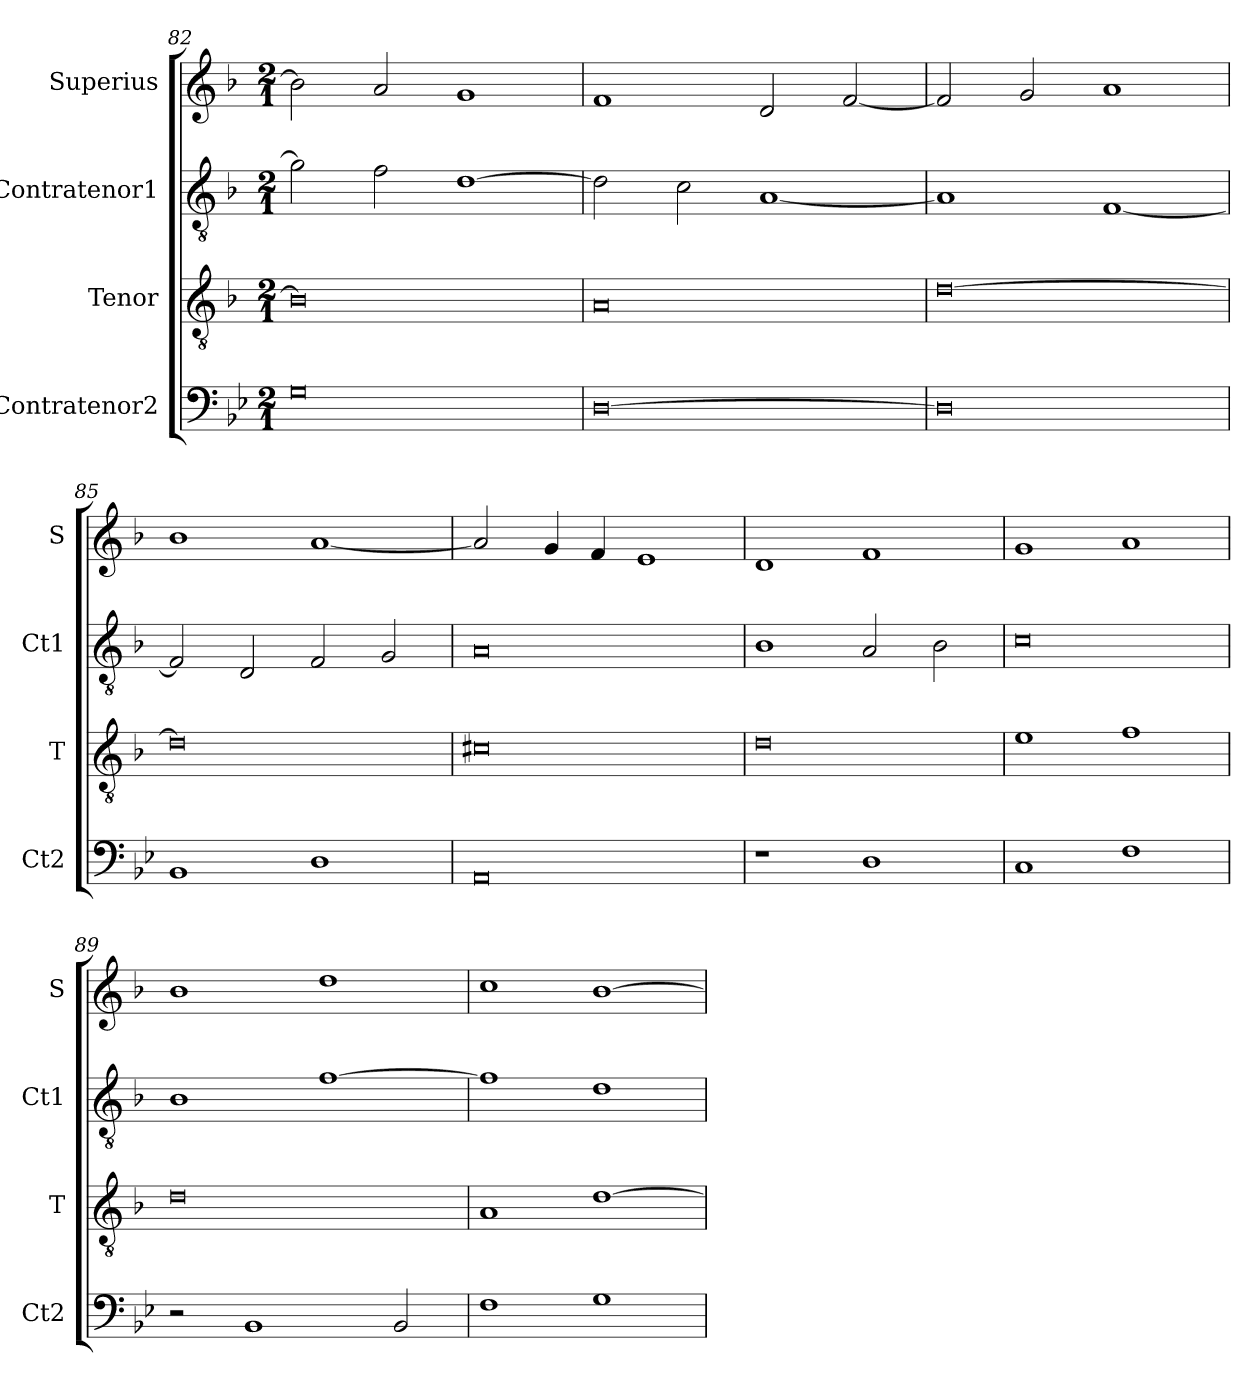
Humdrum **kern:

**kern	**kern	**kern	**kern
*part4	*part3	*part2	*part1
*staff4	*staff3	*staff2	*staff1
*I"Contratenor2	*I"Tenor	*I"Contratenor1	*I"Superius
*I'Ct2	*I'T	*I'Ct1	*I'S
*clefF4	*clefGv2	*clefGv2	*clefG2
*k[b-e-]	*k[b-]	*k[b-]	*k[b-]
*M2/1	*M2/1	*M2/1	*M2/1
=82	=82	=82	=82
0G	0B-]	2g\]	2b-\]
.	.	2f\	2a/
.	.	[1d	1g
=83	=83	=83	=83
[0D	0A	2d\]	1f
.	.	2c\	.
.	.	[1A	2d/
.	.	.	[2f/
=84	=84	=84	=84
0D]	[0d	1A]	2f/]
.	.	.	2g/
.	.	[1F	1a
=85	=85	=85	=85
1BB-	0d]	2F/]	1b-
.	.	2D/	.
1D	.	2F/	[1a
.	.	2G/	.
=86	=86	=86	=86
0AA	0c#X	0A	2a/]
.	.	.	4g/
.	.	.	4f/
.	.	.	1e
=87	=87	=87	=87
1r	0d	1B-	1d
1D	.	2A/	1f
.	.	2B-\	.
=88	=88	=88	=88
1C	1e	0c	1g
1F	1f	.	1a
=89	=89	=89	=89
2r	0d	1B-	1b-
1BB-	.	.	.
.	.	[1f	1dd
2BB-/	.	.	.
=90	=90	=90	=90
1F	1A	1f]	1cc
1G	[1d	1d	[1b-
=	=	=	=
*-	*-	*-	*-
